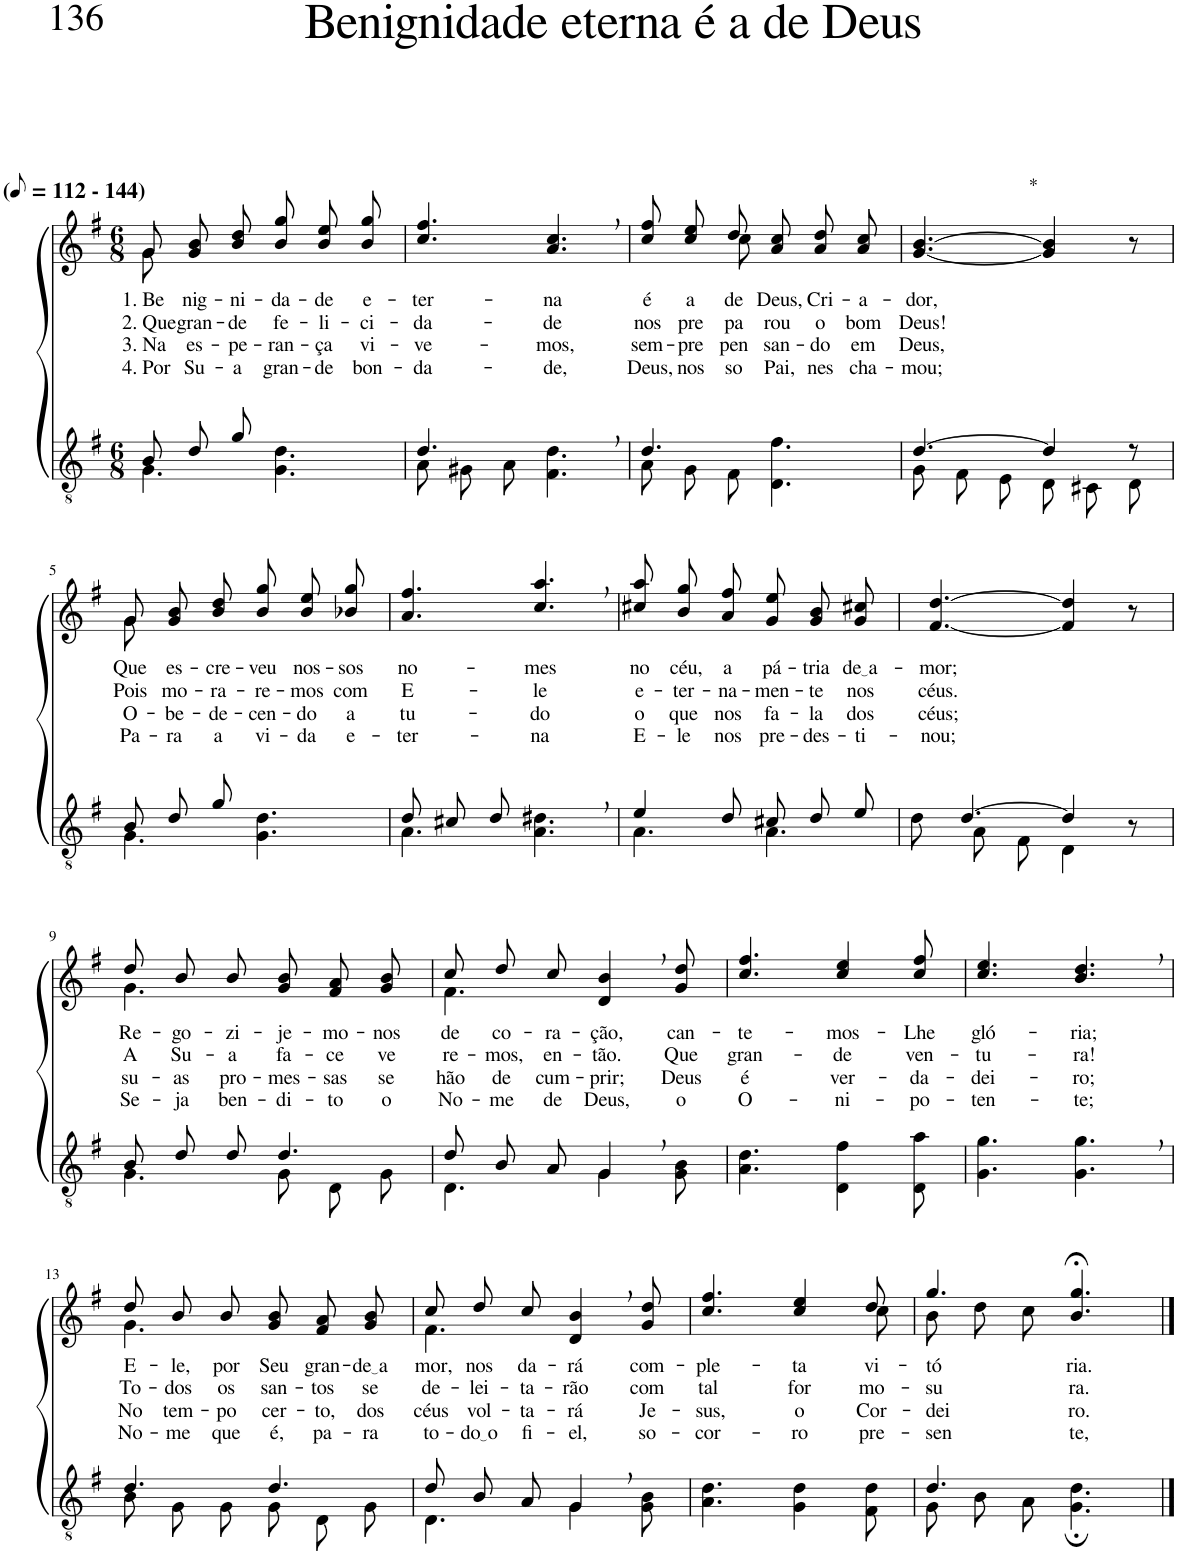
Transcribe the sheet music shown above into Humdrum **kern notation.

**kern	**kern	**text	**text	**text	**text
*part2	*part1	*part1	*part1	*part1	*part1
*staff2	*staff1	*staff1	*staff1	*staff1	*staff1
*I"Parte III e IV	*I"Parte I e II	*	*	*	*
*clefGv2	*clefG2	*	*	*	*
*Trd3c5	*Trd3c5	*	*	*	*
*k[f#]	*k[f#]	*	*	*	*
*M6/8	*M6/8	*	*	*	*
*MM56	*MM56	*	*	*	*
=1	=1	=1	=1	=1	=1
*^	*^	*	*	*	*
!	!	!LO:TX:a:B:t=(	!	!	!	!	!
!	!	!LO:TX:a:B:t=- 144)	!	!	!	!	!
!	!	!	!	!LO:LY:b	!LO:LY:b	!LO:LY:b	!LO:LY:b
8B/L	4.G\	8g\L	8g\	1. Be-	2. Que	3. Na	4. Por
!	!	!	!	!LO:LY:b	!LO:LY:b	!LO:LY:b	!LO:LY:b
8d/	.	8g\ 8b\	2ryy	-nig-	gran-	es-	Su-
!	!	!	!	!LO:LY:b	!LO:LY:b	!LO:LY:b	!LO:LY:b
8g/J	.	8b\ 8dd\J	.	-ni-	-de	-pe-	-a
!	!	!	!	!LO:LY:b	!LO:LY:b	!LO:LY:b	!LO:LY:b
4.ryy	4.G\ 4.d\	8b\ 8gg\L	.	-da-	fe-	-ran-	gran-
!	!	!	!	!LO:LY:b	!LO:LY:b	!LO:LY:b	!LO:LY:b
.	.	8b\ 8ee\	.	-de	-li-	-ça	-de
!	!	!	!	!LO:LY:b	!LO:LY:b	!LO:LY:b	!LO:LY:b
.	.	8b\ 8gg\J	8ryy	e-	-ci-	vi-	bon-
=2	=2	=2	=2	=2	=2	=2	=2
!	!	!	!	!LO:LY:b	!LO:LY:b	!LO:LY:b	!LO:LY:b
*	*	*v	*v	*	*	*	*
4.d/	8A\L	4.cc/ 4.ff#/	-ter-	-da-	-ve-	-da-
.	8G#X\	.	.	.	.	.
.	8A\J	.	.	.	.	.
!	!	!	!LO:LY:b	!LO:LY:b	!LO:LY:b	!LO:LY:b
4.ryy	4.F#\ 4.d\	4.a/, 4.cc/,	-na	-de	-mos,	-de,
=3	=3	=3	=3	=3	=3	=3
!	!	!	!LO:LY:b	!LO:LY:b	!LO:LY:b	!LO:LY:b
*	*	*^	*	*	*	*
4.d/	8A\L	8cc\ 8ff#\L	4ryy	é	nos	sem-	Deus,
!	!	!	!	!LO:LY:b	!LO:LY:b	!LO:LY:b	!LO:LY:b
.	8G\	8cc\ 8ee\	.	a	pre-	-pre	nos-
!	!	!	!	!LO:LY:b	!LO:LY:b	!LO:LY:b	!LO:LY:b
.	8F#\J	8dd\J	8cc\	de	-pa-	pen-	-so
!	!	!	!	!LO:LY:b	!LO:LY:b	!LO:LY:b	!LO:LY:b
4.ryy	4.D\ 4.f#\	8a\ 8cc\L	4.ryy	Deus,	-rou	-san-	Pai,
!	!	!	!	!LO:LY:b	!LO:LY:b	!LO:LY:b	!LO:LY:b
.	.	8a\ 8dd\	.	Cri-	o	-do	nes
!	!	!	!	!LO:LY:b	!LO:LY:b	!LO:LY:b	!LO:LY:b
.	.	8a\ 8cc\J	.	-a-	bom	em	cha-
*	*	*v	*v	*	*	*	*
=4	=4	=4	=4	=4	=4	=4
!	!	!LO:TX:a:t=*	!	!	!	!
!	!	!	!LO:LY:b	!LO:LY:b	!LO:LY:b	!LO:LY:b
[4.d/	8G\L	[4.g/ [4.b/	-dor,	Deus!	Deus,	-mou;
.	8F#\	.	.	.	.	.
.	8E\J	.	.	.	.	.
4d/]	8D\L	4g/] 4b/]	.	.	.	.
.	8C#X\	.	.	.	.	.
8r	8D\J	8r	.	.	.	.
!!LO:LB:g=z
=5	=5	=5	=5	=5	=5	=5
!	!	!	!LO:LY:b	!LO:LY:b	!LO:LY:b	!LO:LY:b
*	*	*^	*	*	*	*
8B/L	4.G\	8g\L	8g\	Que	Pois	O-	Pa-
!	!	!	!	!LO:LY:b	!LO:LY:b	!LO:LY:b	!LO:LY:b
8d/	.	8g\ 8b\	2ryy	es-	mo-	-be-	-ra
!	!	!	!	!LO:LY:b	!LO:LY:b	!LO:LY:b	!LO:LY:b
8g/J	.	8b\ 8dd\J	.	-cre-	-ra-	-de-	a
!	!	!	!	!LO:LY:b	!LO:LY:b	!LO:LY:b	!LO:LY:b
4.G\ 4.d\	4.ryy	8b\ 8gg\L	.	-veu	-re-	-cen-	vi-
!	!	!	!	!LO:LY:b	!LO:LY:b	!LO:LY:b	!LO:LY:b
.	.	8b\ 8ee\	.	nos-	-mos	-do	-da
!	!	!	!	!LO:LY:b	!LO:LY:b	!LO:LY:b	!LO:LY:b
.	.	8b-X\ 8gg\J	8ryy	-sos	com	a	e-
=6	=6	=6	=6	=6	=6	=6	=6
!	!	!	!	!LO:LY:b	!LO:LY:b	!LO:LY:b	!LO:LY:b
*	*	*v	*v	*	*	*	*
8d/L	4.A\	4.a/ 4.ff#/	no-	E-	tu-	-ter-
8c#X/	.	.	.	.	.	.
8d/J	.	.	.	.	.	.
!	!	!	!LO:LY:b	!LO:LY:b	!LO:LY:b	!LO:LY:b
4.ryy	4.A\ 4.d#X\	4.cc/, 4.aa/,	-mes	-le	-do	-na
=7	=7	=7	=7	=7	=7	=7
!	!	!	!LO:LY:b	!LO:LY:b	!LO:LY:b	!LO:LY:b
4e/	4.A\	8cc#X\ 8aa\L	no	e-	o	E-
!	!	!	!LO:LY:b	!LO:LY:b	!LO:LY:b	!LO:LY:b
.	.	8b\ 8gg\	céu,	-ter-	que	-le
!	!	!	!LO:LY:b	!LO:LY:b	!LO:LY:b	!LO:LY:b
8d/	.	8a\ 8ff#\J	a	-na-	nos	nos
!	!	!	!LO:LY:b	!LO:LY:b	!LO:LY:b	!LO:LY:b
8c#X/L	4.A\	8g/ 8ee/L	pá-	-men-	fa-	pre-
!	!	!	!LO:LY:b	!LO:LY:b	!LO:LY:b	!LO:LY:b
8d/	.	8g/ 8b/	-tria	-te	-la	-des-
!	!	!	!LO:LY:b	!LO:LY:b	!LO:LY:b	!LO:LY:b
8e/J	.	8g/ 8cc#X/J	de a	nos	dos	-ti-
=8	=8	=8	=8	=8	=8	=8
!	!	!	!LO:LY:b	!LO:LY:b	!LO:LY:b	!LO:LY:b
[4.d/	8d\L	[4.f#/ [4.dd/	-mor;	céus.	céus;	-nou;
.	8A\J	.	.	.	.	.
.	8F#\	.	.	.	.	.
4d/]	4D\	4f#/] 4dd/]	.	.	.	.
8r	8ryy	8r	.	.	.	.
!!LO:LB:g=z
=9	=9	=9	=9	=9	=9	=9
*	*	*^	*	*	*	*
!	!	!	!	!LO:LY:b	!LO:LY:b	!LO:LY:b	!LO:LY:b
8B/L	4.G\	8dd/L	4.g\	Re-	A	su-	Se-
!	!	!	!	!LO:LY:b	!LO:LY:b	!LO:LY:b	!LO:LY:b
8d/	.	8b/	.	-go-	Su-	-as	-ja
!	!	!	!	!LO:LY:b	!LO:LY:b	!LO:LY:b	!LO:LY:b
8d/J	.	8b/J	.	-zi-	-a	pro-	ben-
!	!	!	!	!LO:LY:b	!LO:LY:b	!LO:LY:b	!LO:LY:b
4.d/	8G\L	8g/ 8b/L	4.ryy	-je-	fa-	-mes-	-di-
!	!	!	!	!LO:LY:b	!LO:LY:b	!LO:LY:b	!LO:LY:b
.	8D\	8f#/ 8a/	.	-mo-	-ce	-sas	-to
!	!	!	!	!LO:LY:b	!LO:LY:b	!LO:LY:b	!LO:LY:b
.	8G\J	8g/ 8b/J	.	-nos	ve-	se	o
=10	=10	=10	=10	=10	=10	=10	=10
!	!	!	!	!LO:LY:b	!LO:LY:b	!LO:LY:b	!LO:LY:b
8d/L	4.D\	8cc/L	4.f#\	de	-re-	hão	No-
!	!	!	!	!LO:LY:b	!LO:LY:b	!LO:LY:b	!LO:LY:b
8B/	.	8dd/	.	co-	-mos,	de	-me
!	!	!	!	!LO:LY:b	!LO:LY:b	!LO:LY:b	!LO:LY:b
8A/J	.	8cc/J	.	-ra-	en-	cum-	de
!	!	!	!	!LO:LY:b	!LO:LY:b	!LO:LY:b	!LO:LY:b
4G,/	4G\	4d/, 4b/,	4.ryy	-ção,	-tão.	-prir;	Deus,
!	!	!	!	!LO:LY:b	!LO:LY:b	!LO:LY:b	!LO:LY:b
8ryy	8G\ 8B\	8g/ 8dd/	.	can-	Que	Deus	o
*	*	*v	*v	*	*	*	*
=11	=11	=11	=11	=11	=11	=11
!	!	!	!LO:LY:b	!LO:LY:b	!LO:LY:b	!LO:LY:b
*v	*v	*	*	*	*	*
4.A\ 4.d\	4.cc/ 4.ff#/	-te-	gran-	é	O-
!	!	!LO:LY:b	!LO:LY:b	!LO:LY:b	!LO:LY:b
4D\ 4f#\	4cc/ 4ee/	-mos-	-de	ver-	-ni-
!	!	!LO:LY:b	!LO:LY:b	!LO:LY:b	!LO:LY:b
8D\ 8a\	8cc/ 8ff#/	-Lhe	ven-	-da-	-po-
=12	=12	=12	=12	=12	=12
!	!	!LO:LY:b	!LO:LY:b	!LO:LY:b	!LO:LY:b
4.G\ 4.g\	4.cc/ 4.ee/	gló-	-tu-	-dei-	-ten-
!	!	!LO:LY:b	!LO:LY:b	!LO:LY:b	!LO:LY:b
4.G\, 4.g\,	4.b/, 4.dd/,	-ria;	-ra!	-ro;	-te;
!!LO:LB:g=z
=13	=13	=13	=13	=13	=13
*^	*^	*	*	*	*
!	!	!	!	!LO:LY:b	!LO:LY:b	!LO:LY:b	!LO:LY:b
4.d/	8B\L	8dd/L	4.g\	E-	To-	No	No-
!	!	!	!	!LO:LY:b	!LO:LY:b	!LO:LY:b	!LO:LY:b
.	8G\	8b/	.	-le,	-dos	tem-	-me
!	!	!	!	!LO:LY:b	!LO:LY:b	!LO:LY:b	!LO:LY:b
.	8G\J	8b/J	.	por	os	-po	que
!	!	!	!	!LO:LY:b	!LO:LY:b	!LO:LY:b	!LO:LY:b
4.d/	8G\L	8g/ 8b/L	4.ryy	Seu	san-	cer-	é,
!	!	!	!	!LO:LY:b	!LO:LY:b	!LO:LY:b	!LO:LY:b
.	8D\	8f#/ 8a/	.	gran-	-tos	-to,	pa-
!	!	!	!	!LO:LY:b	!LO:LY:b	!LO:LY:b	!LO:LY:b
.	8G\J	8g/ 8b/J	.	de a	se	dos	-ra
=14	=14	=14	=14	=14	=14	=14	=14
!	!	!	!	!LO:LY:b	!LO:LY:b	!LO:LY:b	!LO:LY:b
8d/L	4.D\	8cc/L	4.f#\	mor,	de-	céus	to-
!	!	!	!	!LO:LY:b	!LO:LY:b	!LO:LY:b	!LO:LY:b
8B/	.	8dd/	.	nos	-lei-	vol-	do o
!	!	!	!	!LO:LY:b	!LO:LY:b	!LO:LY:b	!LO:LY:b
8A/J	.	8cc/J	.	da-	-ta-	-ta-	fi-
!	!	!	!	!LO:LY:b	!LO:LY:b	!LO:LY:b	!LO:LY:b
4G,/	4G\	4d/, 4b/,	4.ryy	-rá	-rão	-rá	-el,
!	!	!	!	!LO:LY:b	!LO:LY:b	!LO:LY:b	!LO:LY:b
8ryy	8G\ 8B\	8g/ 8dd/	.	com-	com	Je-	so-
=15	=15	=15	=15	=15	=15	=15	=15
!	!	!	!	!LO:LY:b	!LO:LY:b	!LO:LY:b	!LO:LY:b
*v	*v	*	*	*	*	*	*
4.A\ 4.d\	4.cc/ 4.ff#/	8ryy	-ple-	tal	-sus,	-cor-
!	!	!	!LO:LY:b	!LO:LY:b	!LO:LY:b	!LO:LY:b
*	*v	*v	*	*	*	*
4G\ 4d\	4cc/ 4ee/	-ta	for-	o	-ro
*	*^	*	*	*	*
!	!	!	!LO:LY:b	!LO:LY:b	!LO:LY:b	!LO:LY:b
8F#\ 8d\	8dd/	8cc\	vi-	-mo-	Cor-	pre-
=16	=16	=16	=16	=16	=16	=16
*^	*	*	*	*	*	*
!	!	!	!	!LO:LY:b	!LO:LY:b	!LO:LY:b	!LO:LY:b
4.d/	8G\L	4.gg/	8b\L	-tó-	-su-	-dei-	-sen-
.	8B\	.	8dd\	.	.	.	.
.	8A\J	.	8cc\J	.	.	.	.
!	!	!	!	!LO:LY:b	!LO:LY:b	!LO:LY:b	!LO:LY:b
4.ryy	4.G\; 4.d\;	4.b/;< 4.gg/;<	4.ryy	-ria.	-ra.	-ro.	-te,
*v	*v	*	*	*	*	*	*
*	*v	*v	*	*	*	*
==	==	==	==	==	==
*-	*-	*-	*-	*-	*-
